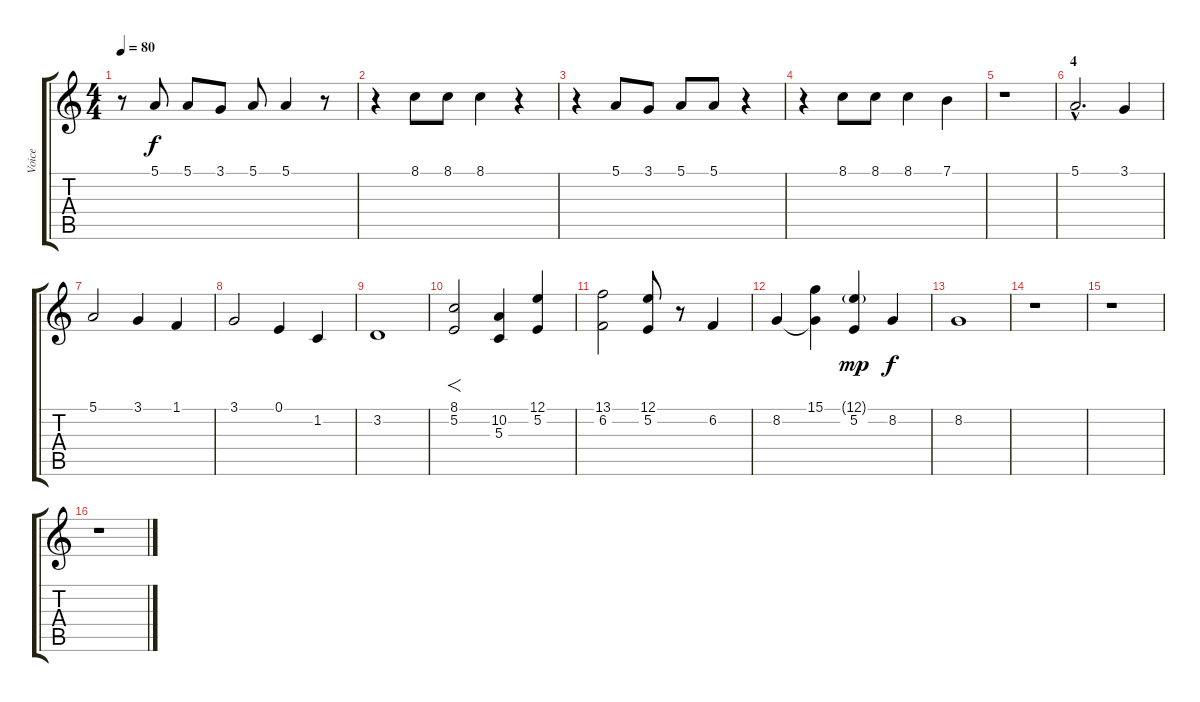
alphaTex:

\track ("Voice" "Voice") {instrument violin}
\staff {score tabs}
\tuning (E4 B3 G3 D3 A2 E2) {hide}
\ts (4 4)
\tempo 80
\clef g2
\ks c
r.8{dy f} 5.1.8 5.1.8 3.1.8 5.1.8 5.1.4 r.8 |
r.4 8.1.8 8.1.8 8.1.4 r.4 |
r.4 5.1.8 3.1.8 5.1.8 5.1.8 r.4 |
r.4 8.1.8 8.1.8 8.1.4 7.1.4 |
r.1 |
\section ("" "4")
5.1{hac}.2{d} 3.1.4 |
5.1.2 3.1.4 1.1.4 |
3.1.2 0.1.4 1.2.4 |
3.2.1 |
(8.1 5.2).2{f} (10.2 5.3).4 (12.1 5.2).4 |
(13.1 6.2).2 (12.1 5.2).8 r.8 6.2.4 |
8.2.4 (15.1 8.2{t}).4 (12.1{g} 5.2).4{dy mp} 8.2.4{dy f} |
8.2.1 |
r.1 |
r.1 |
r.1
